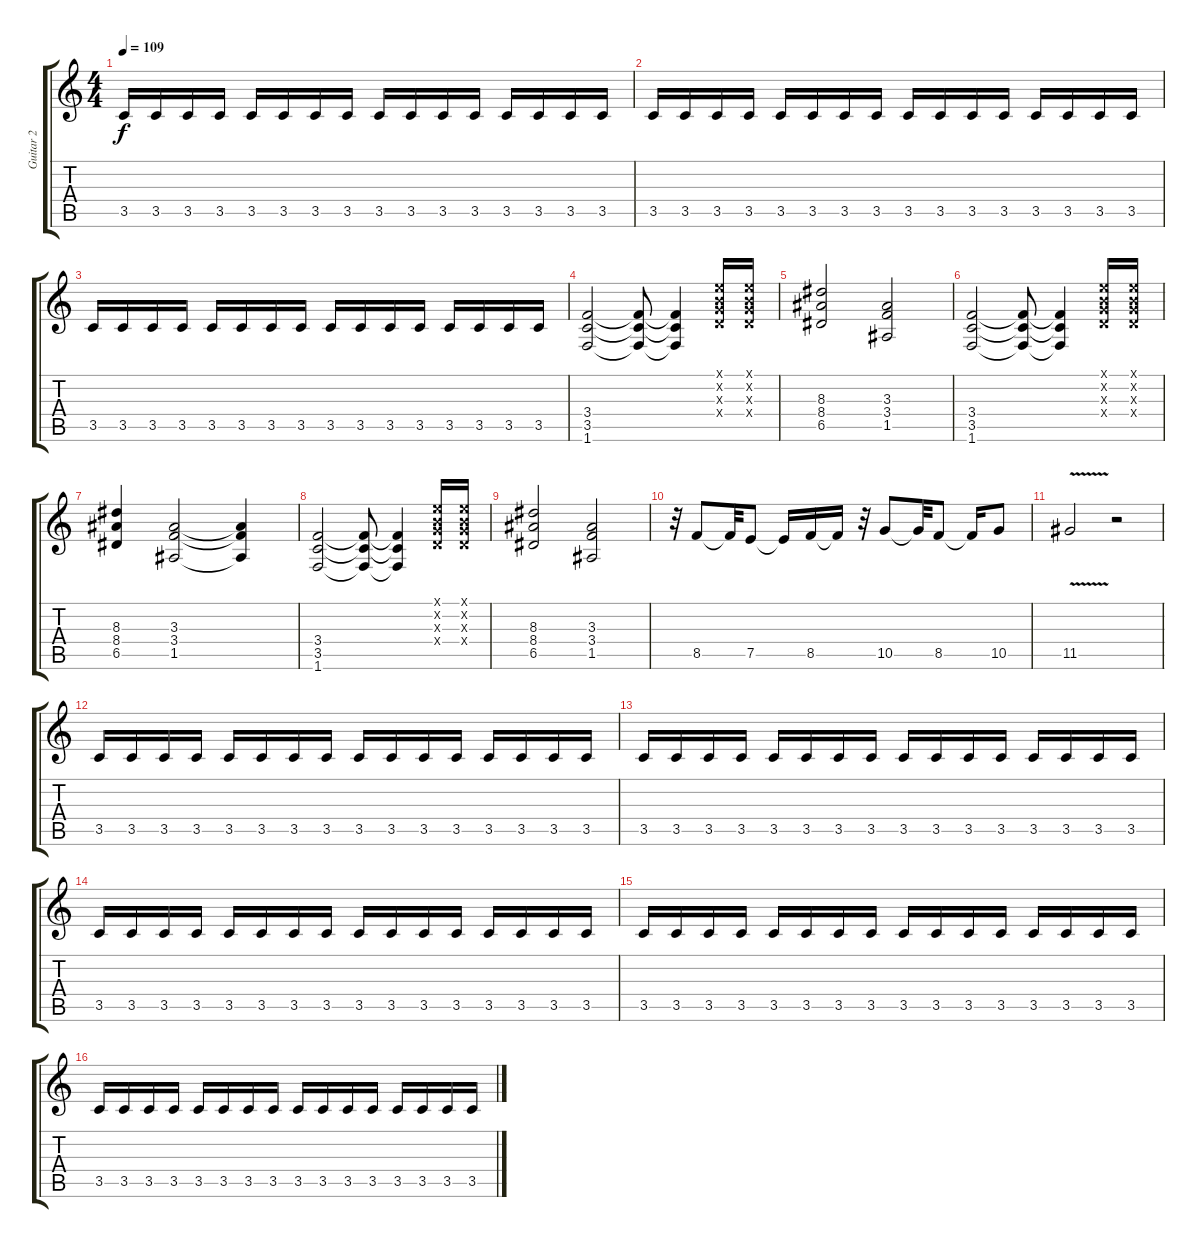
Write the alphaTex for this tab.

\track ("Guitar 2" "Guitar 2") {instrument electricguitarjazz}
\staff {score tabs}
\tuning (E4 B3 G3 D3 A2 E2) {hide}
\ts (4 4)
\tempo 109
\clef g2
\ks c
3.5.16{dy f} 3.5.16 3.5.16 3.5.16 3.5.16 3.5.16 3.5.16 3.5.16 3.5.16 3.5.16 3.5.16 3.5.16 3.5.16 3.5.16 3.5.16 3.5.16 |
3.5.16 3.5.16 3.5.16 3.5.16 3.5.16 3.5.16 3.5.16 3.5.16 3.5.16 3.5.16 3.5.16 3.5.16 3.5.16 3.5.16 3.5.16 3.5.16 |
3.5.16 3.5.16 3.5.16 3.5.16 3.5.16 3.5.16 3.5.16 3.5.16 3.5.16 3.5.16 3.5.16 3.5.16 3.5.16 3.5.16 3.5.16 3.5.16 |
(3.4 3.5 1.6).2 (3.4{t} 3.5{t} 1.6{t}).8 (3.4{t} 3.5{t} 1.6{t}).4 (0.1{x} 0.2{x} 0.3{x} 0.4{x}).16 (0.1{x} 0.2{x} 0.3{x} 0.4{x}).16 |
(8.3 8.4 6.5).2 (3.3 3.4 1.5).2 |
(3.4 3.5 1.6).2 (3.4{t} 3.5{t} 1.6{t}).8 (3.4{t} 3.5{t} 1.6{t}).4 (0.1{x} 0.2{x} 0.3{x} 0.4{x}).16 (0.1{x} 0.2{x} 0.3{x} 0.4{x}).16 |
(8.3 8.4 6.5).4 (3.3 3.4 1.5).2 (3.3{t} 3.4{t} 1.5{t}).4 |
(3.4 3.5 1.6).2 (3.4{t} 3.5{t} 1.6{t}).8 (3.4{t} 3.5{t} 1.6{t}).4 (0.1{x} 0.2{x} 0.3{x} 0.4{x}).16 (0.1{x} 0.2{x} 0.3{x} 0.4{x}).16 |
(8.3 8.4 6.5).2 (3.3 3.4 1.5).2 |
r.32 8.5.8 8.5{t}.32 7.5.8 7.5{t}.16 8.5.16 8.5{t}.16 r.32 10.5.8 10.5{t}.32 8.5.8 8.5{t}.16 10.5.8 |
11.5{v}.2 r.2 |
3.5.16 3.5.16 3.5.16 3.5.16 3.5.16 3.5.16 3.5.16 3.5.16 3.5.16 3.5.16 3.5.16 3.5.16 3.5.16 3.5.16 3.5.16 3.5.16 |
3.5.16 3.5.16 3.5.16 3.5.16 3.5.16 3.5.16 3.5.16 3.5.16 3.5.16 3.5.16 3.5.16 3.5.16 3.5.16 3.5.16 3.5.16 3.5.16 |
3.5.16 3.5.16 3.5.16 3.5.16 3.5.16 3.5.16 3.5.16 3.5.16 3.5.16 3.5.16 3.5.16 3.5.16 3.5.16 3.5.16 3.5.16 3.5.16 |
3.5.16 3.5.16 3.5.16 3.5.16 3.5.16 3.5.16 3.5.16 3.5.16 3.5.16 3.5.16 3.5.16 3.5.16 3.5.16 3.5.16 3.5.16 3.5.16 |
3.5.16 3.5.16 3.5.16 3.5.16 3.5.16 3.5.16 3.5.16 3.5.16 3.5.16 3.5.16 3.5.16 3.5.16 3.5.16 3.5.16 3.5.16 3.5.16
